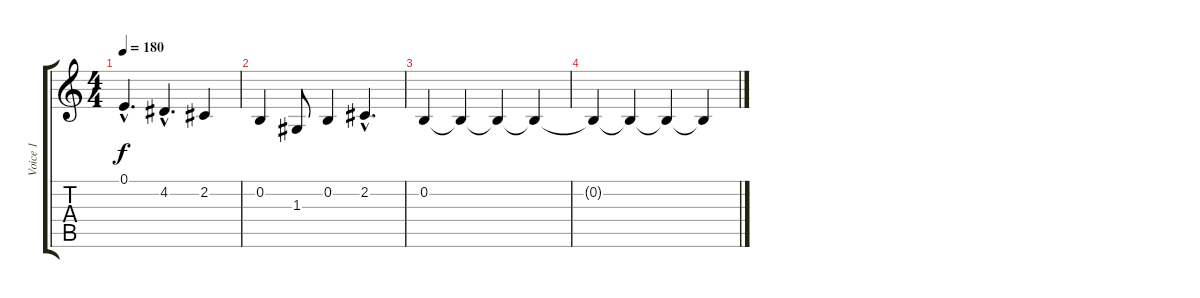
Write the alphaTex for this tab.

\track ("Voice 1" "Voice 1") {instrument lead8bassandlead}
\staff {score tabs}
\tuning (E4 B3 G3 D3 A2 E2) {hide}
\ts (4 4)
\tempo 180
\clef g2
\ks c
0.1{hac}.4{d dy f} 4.2{hac}.4{d} 2.2.4 |
0.2.4 1.3.8 0.2.4 2.2{hac}.4{d} |
0.2.4{volume 4} 0.2{t}.4 0.2{t}.4 0.2{t}.4 |
0.2{t}.4 0.2{t}.4 0.2{t}.4 0.2{t}.4
